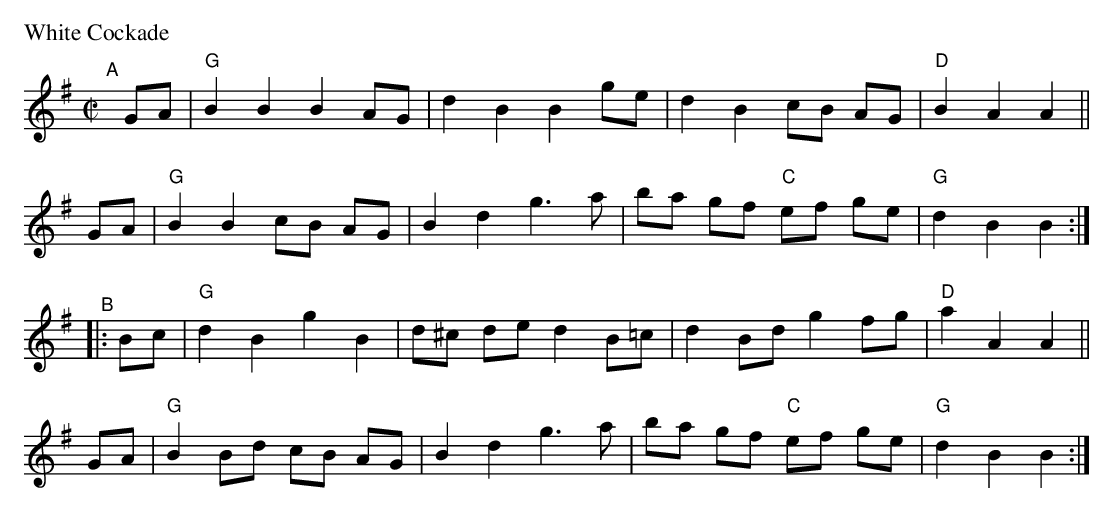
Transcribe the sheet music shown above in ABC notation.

X:1
P: White Cockade
M: C|
L: 1/8
K: G
"^A"[|]\
GA | "G"B2 B2 B2 AG | d2 B2 B2 ge | d2 B2 cB AG | "D"B2 A2 A2 ||
GA | "G"B2 B2 cB AG | B2 d2 g3 a | ba gf "C"ef ge | "G"d2 B2 B2 :|
"^B"|:\
Bc | "G"d2 B2 g2 B2 | d^c de d2 B=c | d2 Bd g2 fg | "D"a2 A2 A2 ||
GA | "G"B2 Bd cB AG | B2 d2 g3 a | ba gf "C"ef ge | "G"d2 B2 B2 :|
